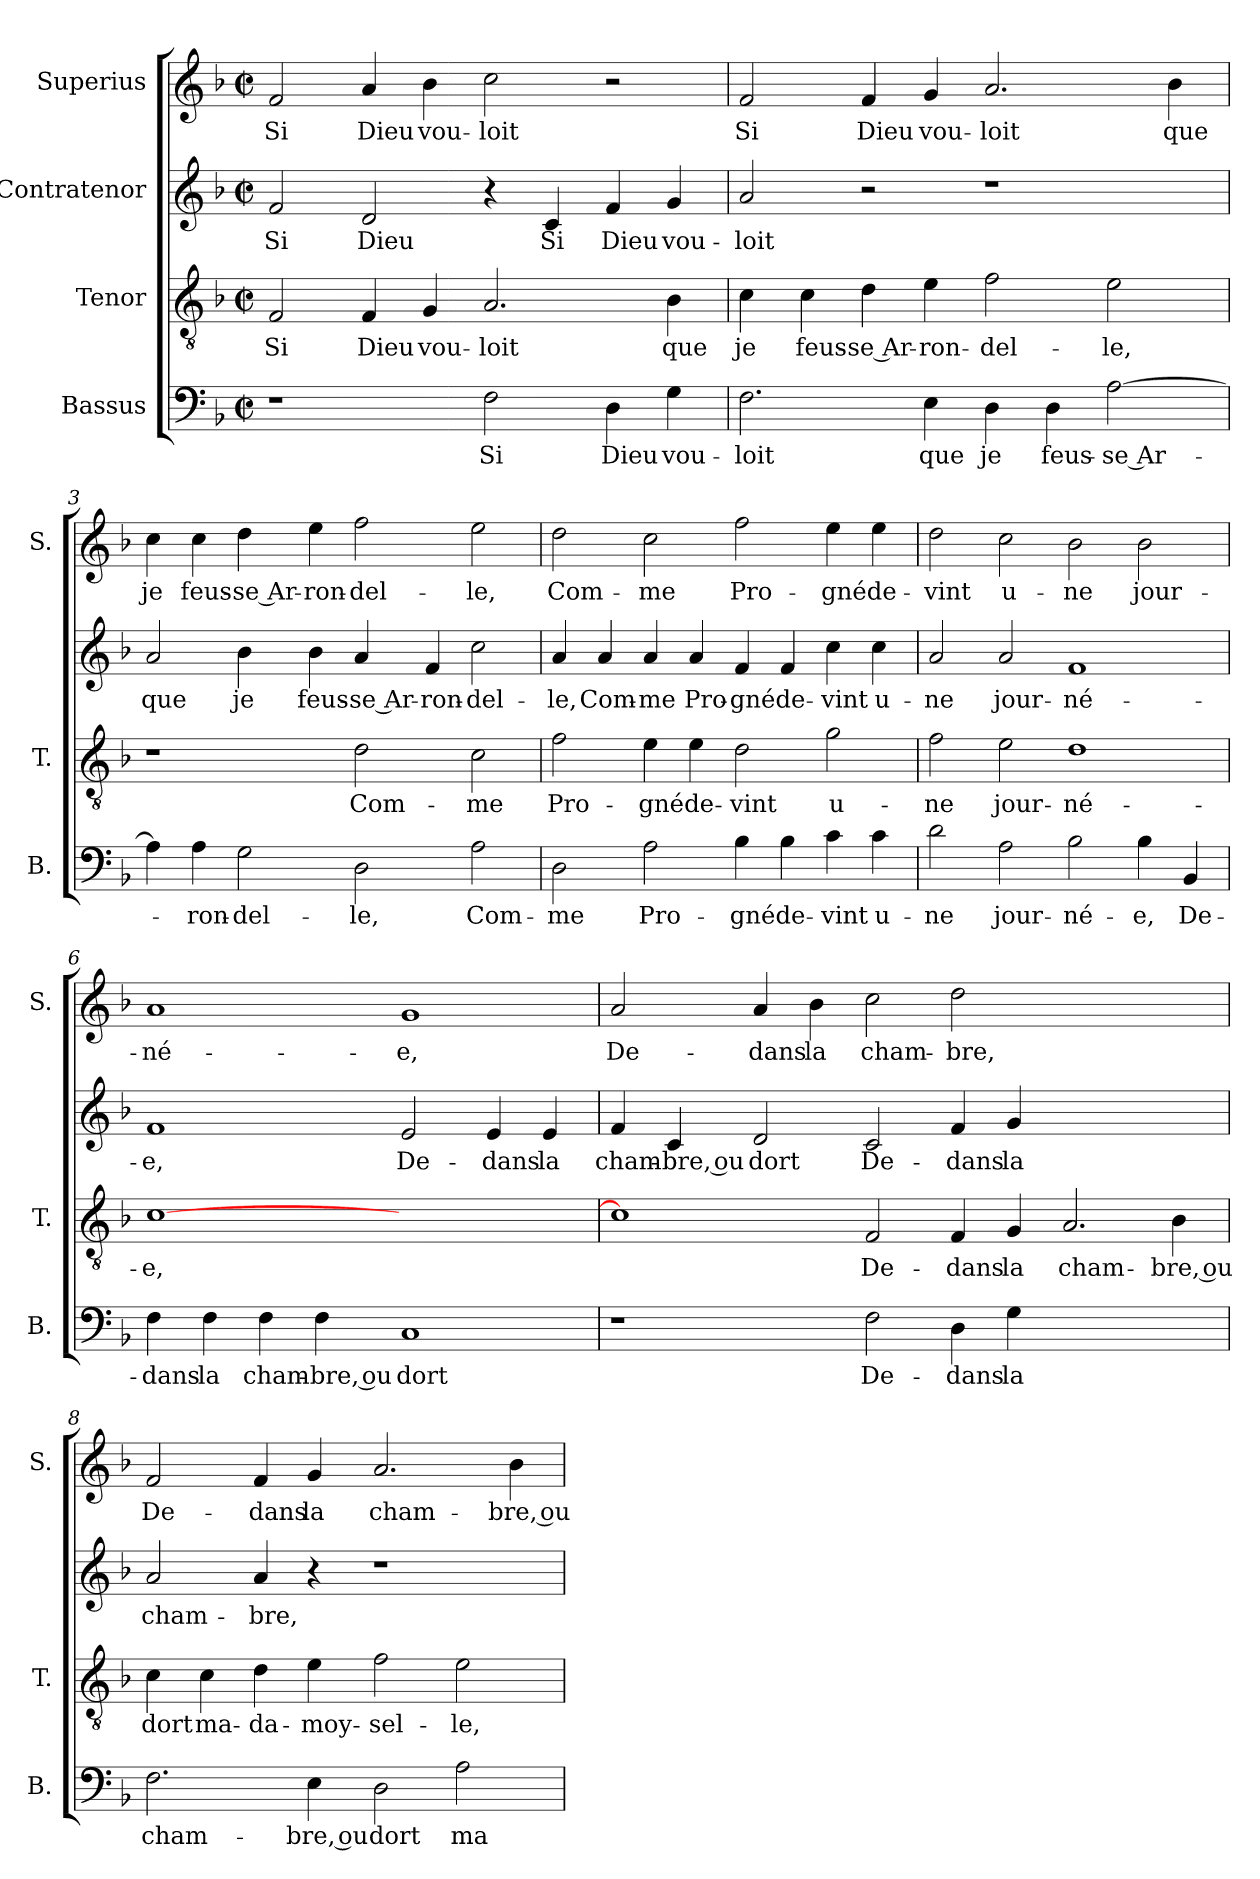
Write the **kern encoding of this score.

**kern	**text	**kern	**text	**kern	**text	**kern	**text
*part4	*part4	*part3	*part3	*part2	*part2	*part1	*part1
*staff4	*staff4	*staff3	*staff3	*staff2	*staff2	*staff1	*staff1
*I"Bassus	*	*I"Tenor	*	*I"Contratenor	*	*I"Superius	*
*I'B.	*	*I'T.	*	*	*	*I'S.	*
*clefF4	*	*clefGv2	*	*clefG2	*	*clefG2	*
*k[b-]	*	*k[b-]	*	*k[b-]	*	*k[b-]	*
*F:	*	*F:	*	*F:	*	*F:	*
*M2/2	*	*M2/2	*	*M2/2	*	*M2/2	*
*met(c|)	*	*met(c|)	*	*met(c|)	*	*met(c|)	*
=1	=1	=1	=1	=1	=1	=1	=1
1r	.	2F/	Si	2f/	Si	2f/	Si
.	.	4F/	Dieu	2d/	Dieu	4a/	Dieu
.	.	4G/	vou-	.	.	4b-\	vou-
2F\	Si	2.A/	-loit	4r	.	2cc\	-loit
.	.	.	.	4c/	Si	.	.
4D\	Dieu	.	.	4f/	Dieu	2r	.
4G\	vou-	4B-\	que	4g/	vou-	.	.
=2	=2	=2	=2	=2	=2	=2	=2
2.F\	-loit	4c\	je	2a/	-loit	2f/	Si
.	.	4c\	feus-	.	.	.	.
.	.	4d\	-se Ar-	2r	.	4f/	Dieu
4E\	que	4e\	-ron-	.	.	4g/	vou-
4D\	je	2f\	-del-	1r	.	2.a/	-loit
4D\	feus-	.	.	.	.	.	.
[2A\	-se Ar-	2e\	-le,	.	.	.	.
.	.	.	.	.	.	4b-\	que
=3	=3	=3	=3	=3	=3	=3	=3
4A\]	.	1r	.	2a/	que	4cc\	je
4A\	-ron-	.	.	.	.	4cc\	feus-
2G\	-del-	.	.	4b-\	je	4dd\	-se Ar-
.	.	.	.	4b-\	feus-	4ee\	-ron-
2D\	-le,	2d\	Com-	4a/	-se Ar-	2ff\	-del-
.	.	.	.	4f/	-ron-	.	.
2A\	Com-	2c\	-me	2cc\	-del-	2ee\	-le,
!!LO:LB:g=z
=4	=4	=4	=4	=4	=4	=4	=4
2D\	-me	2f\	Pro-	4a/	-le,	2dd\	Com-
.	.	.	.	4a/	Com-	.	.
2A\	Pro-	4e\	-gné	4a/	-me	2cc\	-me
.	.	4e\	de-	4a/	Pro-	.	.
4B-\	-gné	2d\	-vint	4f/	-gné	2ff\	Pro-
4B-\	de-	.	.	4f/	de-	.	.
4c\	-vint	2g\	u-	4cc\	-vint	4ee\	-gné
4c\	u-	.	.	4cc\	u-	4ee\	de-
=5	=5	=5	=5	=5	=5	=5	=5
2d\	-ne	2f\	-ne	2a/	-ne	2dd\	-vint
2A\	jour-	2e\	jour-	2a/	jour-	2cc\	u-
2B-\	-né-	1d\	-né-	1f/	-né-	2b-\	-ne
4B-\	-e,	.	.	.	.	2b-\	jour-
4BB-/	De-	.	.	.	.	.	.
=6	=6	=6	=6	=6	=6	=6	=6
4F\	-dans	[1c\	-e,	1f/	-e,	1a/	-né-
4F\	la	.	.	.	.	.	.
4F\	cham-	.	.	.	.	.	.
4F\	-bre, ou	.	.	.	.	.	.
1C/	dort	1ryy	.	2e/	De-	1g/	-e,
.	.	.	.	4e/	-dans	.	.
.	.	.	.	4e/	la	.	.
=7	=7	=7	=7	=7	=7	=7	=7
1r	.	1c\]	.	4f/	cham-	2a/	De-
.	.	.	.	4c/	-bre, ou	.	.
.	.	.	.	2d/	dort	4a/	-dans
.	.	.	.	.	.	4b-\	la
2F\	De-	2F/	De-	2c/	De-	2cc\	cham-
4D\	-dans	4F/	-dans	4f/	-dans	2dd\	-bre,
4G\	la	4G/	la	4g/	la	.	.
1ryy	.	2.A/	cham-	1ryy	.	1ryy	.
.	.	4B-\	-bre, ou	.	.	.	.
!!LO:LB:g=z
=8	=8	=8	=8	=8	=8	=8	=8
2.F\	cham-	4c\	dort	2a/	cham-	2f/	De-
.	.	4c\	ma-	.	.	.	.
.	.	4d\	-da-	4a/	-bre,	4f/	-dans
4E\	-bre, ou	4e\	-moy-	4r	.	4g/	la
2D\	dort	2f\	-sel-	1r	.	2.a/	cham-
2A\	ma	2e\	-le,	.	.	.	.
.	.	.	.	.	.	4b-\	-bre, ou
=	=	=	=	=	=	=	=
*-	*-	*-	*-	*-	*-	*-	*-
